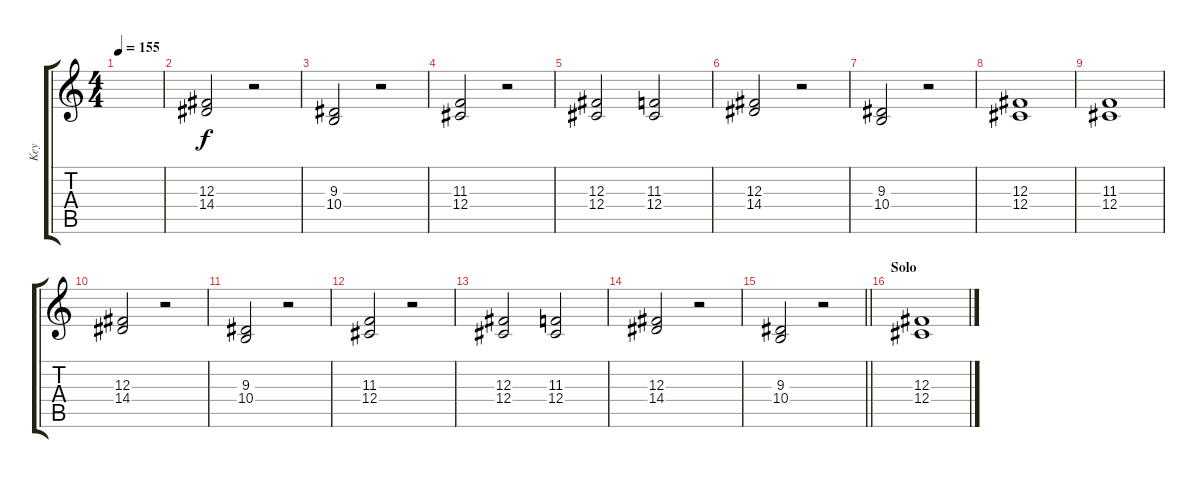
\track ("Key" "Key") {instrument choiraahs}
\staff {score tabs}
\tuning (Eb4 Bb3 Gb3 Db3 Ab2 Eb2) {hide}
\ts (4 4)
\tempo 155
\clef g2
\ks c
|
(12.3 14.4).2 r.2 |
(9.3 10.4).2 r.2 |
(11.3 12.4).2 r.2 |
(12.3 12.4).2 (11.3 12.4).2 |
(12.3 14.4).2 r.2 |
(9.3 10.4).2 r.2 |
(12.3 12.4).1 |
(11.3 12.4).1 |
(12.3 14.4).2 r.2 |
(9.3 10.4).2 r.2 |
(11.3 12.4).2 r.2 |
(12.3 12.4).2 (11.3 12.4).2 |
(12.3 14.4).2 r.2 |
\barLineRight lightlight
(9.3 10.4).2 r.2 |
\section ("" "Solo")
(12.3 12.4).1
